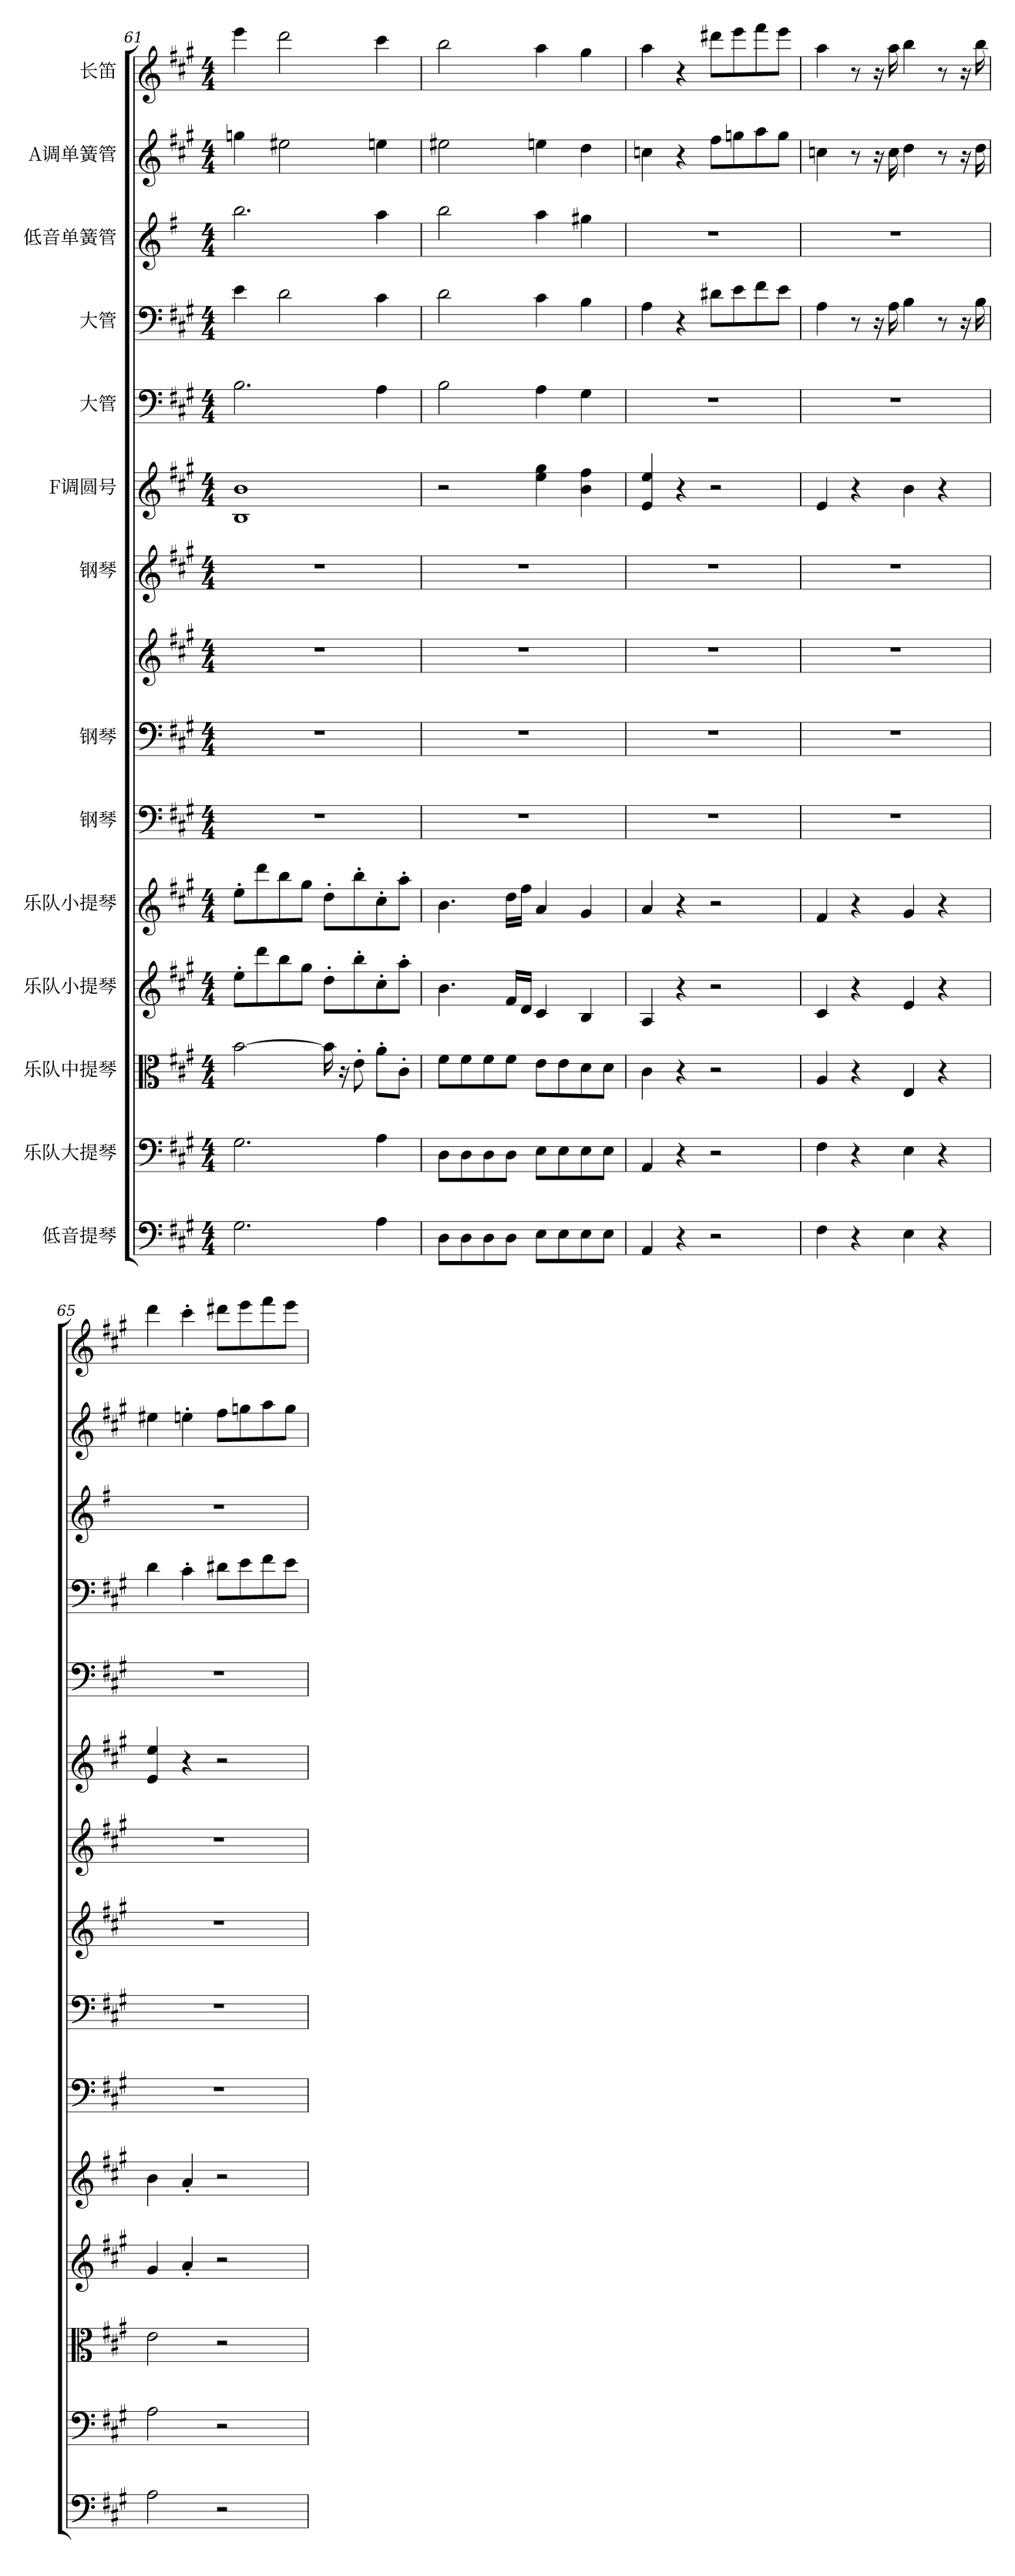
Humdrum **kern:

**kern	**kern	**kern	**kern	**kern	**kern	**kern	**kern	**kern	**kern	**kern	**kern	**kern	**kern	**kern
*part14	*part13	*part12	*part11	*part10	*part9	*part8	*part8	*part7	*part6	*part5	*part4	*part3	*part2	*part1
*staff15	*staff14	*staff13	*staff12	*staff11	*staff10	*staff9	*staff8	*staff7	*staff6	*staff5	*staff4	*staff3	*staff2	*staff1
*I"低音提琴	*I"乐队大提琴	*I"乐队中提琴	*I"乐队小提琴	*I"乐队小提琴	*I"钢琴	*I"钢琴	*	*I"钢琴	*I"F调圆号	*I"大管	*I"大管	*I"低音单簧管	*I"A调单簧管	*I"长笛
*clefF4	*clefF4	*clefC3	*clefG2	*clefG2	*clefF4	*clefF4	*clefG2	*clefG2	*clefG2	*clefF4	*clefF4	*clefG2	*clefG2	*clefG2
*ITrd7c12	*	*	*	*	*	*	*	*	*ITrd4c7	*	*	*ITrd8c14	*ITrd2c3	*
*k[f#c#g#]	*k[f#c#g#]	*k[f#c#g#]	*k[f#c#g#]	*k[f#c#g#]	*k[f#c#g#]	*k[f#c#g#]	*k[f#c#g#]	*k[f#c#g#]	*k[f#c#]	*k[f#c#g#]	*k[f#c#g#]	*k[f#]	*k[f#c#g#d#a#e#]	*k[f#c#g#]
*M4/4	*M4/4	*M4/4	*M4/4	*M4/4	*M4/4	*M4/4	*M4/4	*M4/4	*M4/4	*M4/4	*M4/4	*M4/4	*M4/4	*M4/4
=61	=61	=61	=61	=61	=61	=61	=61	=61	=61	=61	=61	=61	=61	=61
2.GG#\	2.G#\	[2b\	8ee'\L	8ee'\L	1r	1r	1r	1r	1E 1e	2.B\	4e\	2.b\	4een\	4eee\
.	.	.	8ddd\	8ddd\	.	.	.	.	.	.	.	.	.	.
.	.	.	8bb\	8bb\	.	.	.	.	.	.	2d\	.	2cc##X\	2ddd\
.	.	.	8gg#\J	8gg#\J	.	.	.	.	.	.	.	.	.	.
.	.	16b\]	8dd'\L	8dd'\L	.	.	.	.	.	.	.	.	.	.
.	.	16r	.	.	.	.	.	.	.	.	.	.	.	.
.	.	8e'\	8bb'\	8bb'\	.	.	.	.	.	.	.	.	.	.
4AA\	4A\	8a'\L	8cc#'\	8cc#'\	.	.	.	.	.	4A\	4c#\	4a\	4cc#X\	4ccc#\
.	.	8c#'\J	8aa'\J	8aa'\J	.	.	.	.	.	.	.	.	.	.
!!LO:PB:g=z
=62	=62	=62	=62	=62	=62	=62	=62	=62	=62	=62	=62	=62	=62	=62
8DD\L	8D\L	8f#\L	4.b\	4.b\	1r	1r	1r	1r	2r	2B\	2d\	2b\	2cc##X\	2bb\
8DD\	8D\	8f#\	.	.	.	.	.	.	.	.	.	.	.	.
8DD\	8D\	8f#\	.	.	.	.	.	.	.	.	.	.	.	.
8DD\J	8D\J	8f#\J	16f#/LL	16dd\LL	.	.	.	.	.	.	.	.	.	.
.	.	.	16d/JJ	16ff#\JJ	.	.	.	.	.	.	.	.	.	.
8EE\L	8E\L	8e\L	4c#/	4a/	.	.	.	.	4a\ 4cc#\	4A\	4c#\	4a\	4cc#X\	4aa\
8EE\	8E\	8e\	.	.	.	.	.	.	.	.	.	.	.	.
8EE\	8E\	8d\	4B/	4g#/	.	.	.	.	4e\ 4b\	4G#\	4B\	4g#X\	4b\	4gg#\
8EE\J	8E\J	8d\J	.	.	.	.	.	.	.	.	.	.	.	.
=63	=63	=63	=63	=63	=63	=63	=63	=63	=63	=63	=63	=63	=63	=63
*	*	*	*	*	*	*	*	*	*	*	*	*	*	*MM120
4AAA/	4AA/	4c#\	4A/	4a/	1r	1r	1r	1r	4A/ 4a/	1r	4A\	1r	4an\	4aa\
4r	4r	4r	4r	4r	.	.	.	.	4r	.	4r	.	4r	4r
2r	2r	2r	2r	2r	.	.	.	.	2r	.	8d#X\L	.	8dd#\L	8ddd#X\L
.	.	.	.	.	.	.	.	.	.	.	8e\	.	8een\	8eee\
.	.	.	.	.	.	.	.	.	.	.	8f#\	.	8ff#\	8fff#\
.	.	.	.	.	.	.	.	.	.	.	8e\J	.	8ee\J	8eee\J
=64	=64	=64	=64	=64	=64	=64	=64	=64	=64	=64	=64	=64	=64	=64
4FF#\	4F#\	4A/	4c#/	4f#/	1r	1r	1r	1r	4A/	1r	4A\	1r	4an\	4aa\
4r	4r	4r	4r	4r	.	.	.	.	4r	.	8r	.	8r	8r
.	.	.	.	.	.	.	.	.	.	.	16r	.	16r	16r
.	.	.	.	.	.	.	.	.	.	.	16A\	.	16a\	16aa\
4EE\	4E\	4E/	4e/	4g#/	.	.	.	.	4e\	.	4B\	.	4b\	4bb\
4r	4r	4r	4r	4r	.	.	.	.	4r	.	8r	.	8r	8r
.	.	.	.	.	.	.	.	.	.	.	16r	.	16r	16r
.	.	.	.	.	.	.	.	.	.	.	16B\	.	16b\	16bb\
=65	=65	=65	=65	=65	=65	=65	=65	=65	=65	=65	=65	=65	=65	=65
2AA\	2A\	2e\	4g#/	4b\	1r	1r	1r	1r	4A/ 4a/	1r	4d\	1r	4cc##X\	4ddd\
.	.	.	4a'/	4a'/	.	.	.	.	4r	.	4c#'\	.	4cc#X'\	4ccc#'\
2r	2r	2r	2r	2r	.	.	.	.	2r	.	8d#X\L	.	8dd#\L	8ddd#X\L
.	.	.	.	.	.	.	.	.	.	.	8e\	.	8een\	8eee\
.	.	.	.	.	.	.	.	.	.	.	8f#\	.	8ff#\	8fff#\
.	.	.	.	.	.	.	.	.	.	.	8e\J	.	8ee\J	8eee\J
=	=	=	=	=	=	=	=	=	=	=	=	=	=	=
*-	*-	*-	*-	*-	*-	*-	*-	*-	*-	*-	*-	*-	*-	*-
